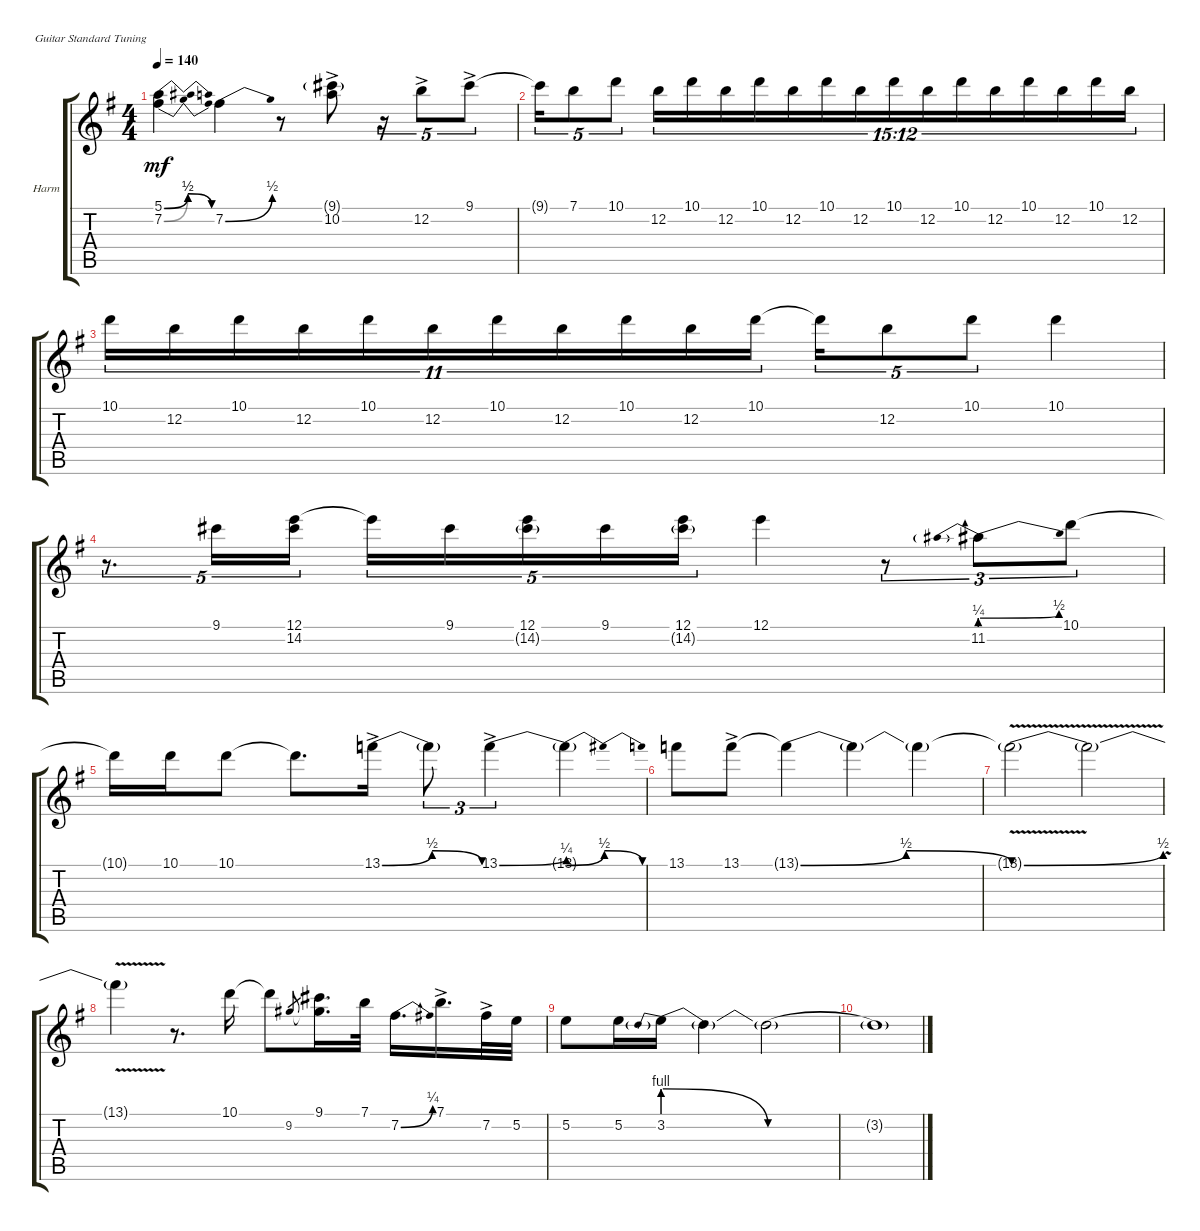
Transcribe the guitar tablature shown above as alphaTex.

\defaultSystemsLayout 4
\bracketExtendMode groupsimilarinstruments
\firstSystemTrackNameOrientation horizontal
\otherSystemsTrackNameOrientation horizontal
\track ("Harmonica" "Harm") {instrument electricguitarclean}
\staff {score tabs}
\tuning (E4 B3 G3 D3 A2 E2)
\ts (4 4)
\tempo 140
\clef g2
\ks g
(5.1{be (bendrelease 0 0 24.599999999999998 2 27.599999999999998 2 34.8 0)} 7.2{be (bendrelease 0.6 0 25.8 2 28.2 2 43.8 0)}).4{dy mf} 7.2{be (bend 0 0 58.8 2)}.4 r.8 (10.2{ac} 9.1{g}).8 r.16{tu (5 4)} 12.2{ac}.8{tu (5 4)} 9.1{ac}.8{tu (5 4)} |
9.1{t}.16{tu (5 4)} 7.1.8{tu (5 4)} 10.1.8{tu (5 4)} 12.2.16{tu (15 12)} 10.1.16{tu (15 12)} 12.2.16{tu (15 12)} 10.1.16{tu (15 12)} 12.2.16{tu (15 12)} 10.1.16{tu (15 12)} 12.2.16{tu (15 12)} 10.1.16{tu (15 12)} 12.2.16{tu (15 12)} 10.1.16{tu (15 12)} 12.2.16{tu (15 12)} 10.1.16{tu (15 12)} 12.2.16{tu (15 12)} 10.1.16{tu (15 12)} 12.2.16{tu (15 12)} |
10.1.16{tu (11 8)} 12.2.16{tu (11 8)} 10.1.16{tu (11 8)} 12.2.16{tu (11 8)} 10.1.16{tu (11 8)} 12.2.16{tu (11 8)} 10.1.16{tu (11 8)} 12.2.16{tu (11 8)} 10.1.16{tu (11 8)} 12.2.16{tu (11 8)} 10.1.16{tu (11 8)} 10.1{t}.16{tu (5 4)} 12.2.8{tu (5 4)} 10.1.8{tu (5 4)} 10.1.4 |
r.8{d tu (5 4)} 9.1.16{tu (5 4)} (12.1 14.2).16{tu (5 4)} 12.1{t}.16{tu (5 4)} 9.1.16{tu (5 4)} (12.1 14.2{g}).16{tu (5 4)} 9.1.16{tu (5 4)} (12.1 14.2{g}).16{tu (5 4)} 12.1.4 r.8{tu (3 2)} 11.2{be (prebendbend 0 1 59.4 2)}.8{tu (3 2)} 10.1.8{tu (3 2)} |
10.1{t}.16 10.1.16 10.1.8 10.1{t}.8{d} 13.1{be (bendrelease 0.6 0 9.6 2 28.799999999999997 2 46.8 0) ac}.16 13.1{t}.8{tu (3 2)} 13.1{be (bend 36 0 59.4 1) ac}.4{tu (3 2)} 13.1{be (bendrelease 0 0 15 2 20.4 2 30 0) t}.4 |
13.1.8 13.1{ac}.8 13.1{be (bendrelease 0 0 15 2 20.4 2 37.8 0) t}.4 13.1{t}.4 13.1{t}.4 |
13.1{be (bend 0.6 0 59.4 2) v t}.2 13.1{v t}.2 |
13.1{v t}.4 r.8{d} 10.1.16 10.1{t}.8 9.2.8{gr} (9.1 9.2{t}).16{d} 7.1.32 7.2{be (bend 4.8 0 27.599999999999998 1)}.16{d} 7.1{ac}.16{d} 7.2{ac}.32 5.2.32 |
5.2.8 5.2.16 3.2{be (prebendrelease 0 4 21 0)}.16 3.2{t}.4 3.2{be (hold 0 0 60 0) t}.2 |
3.2{t}.1
